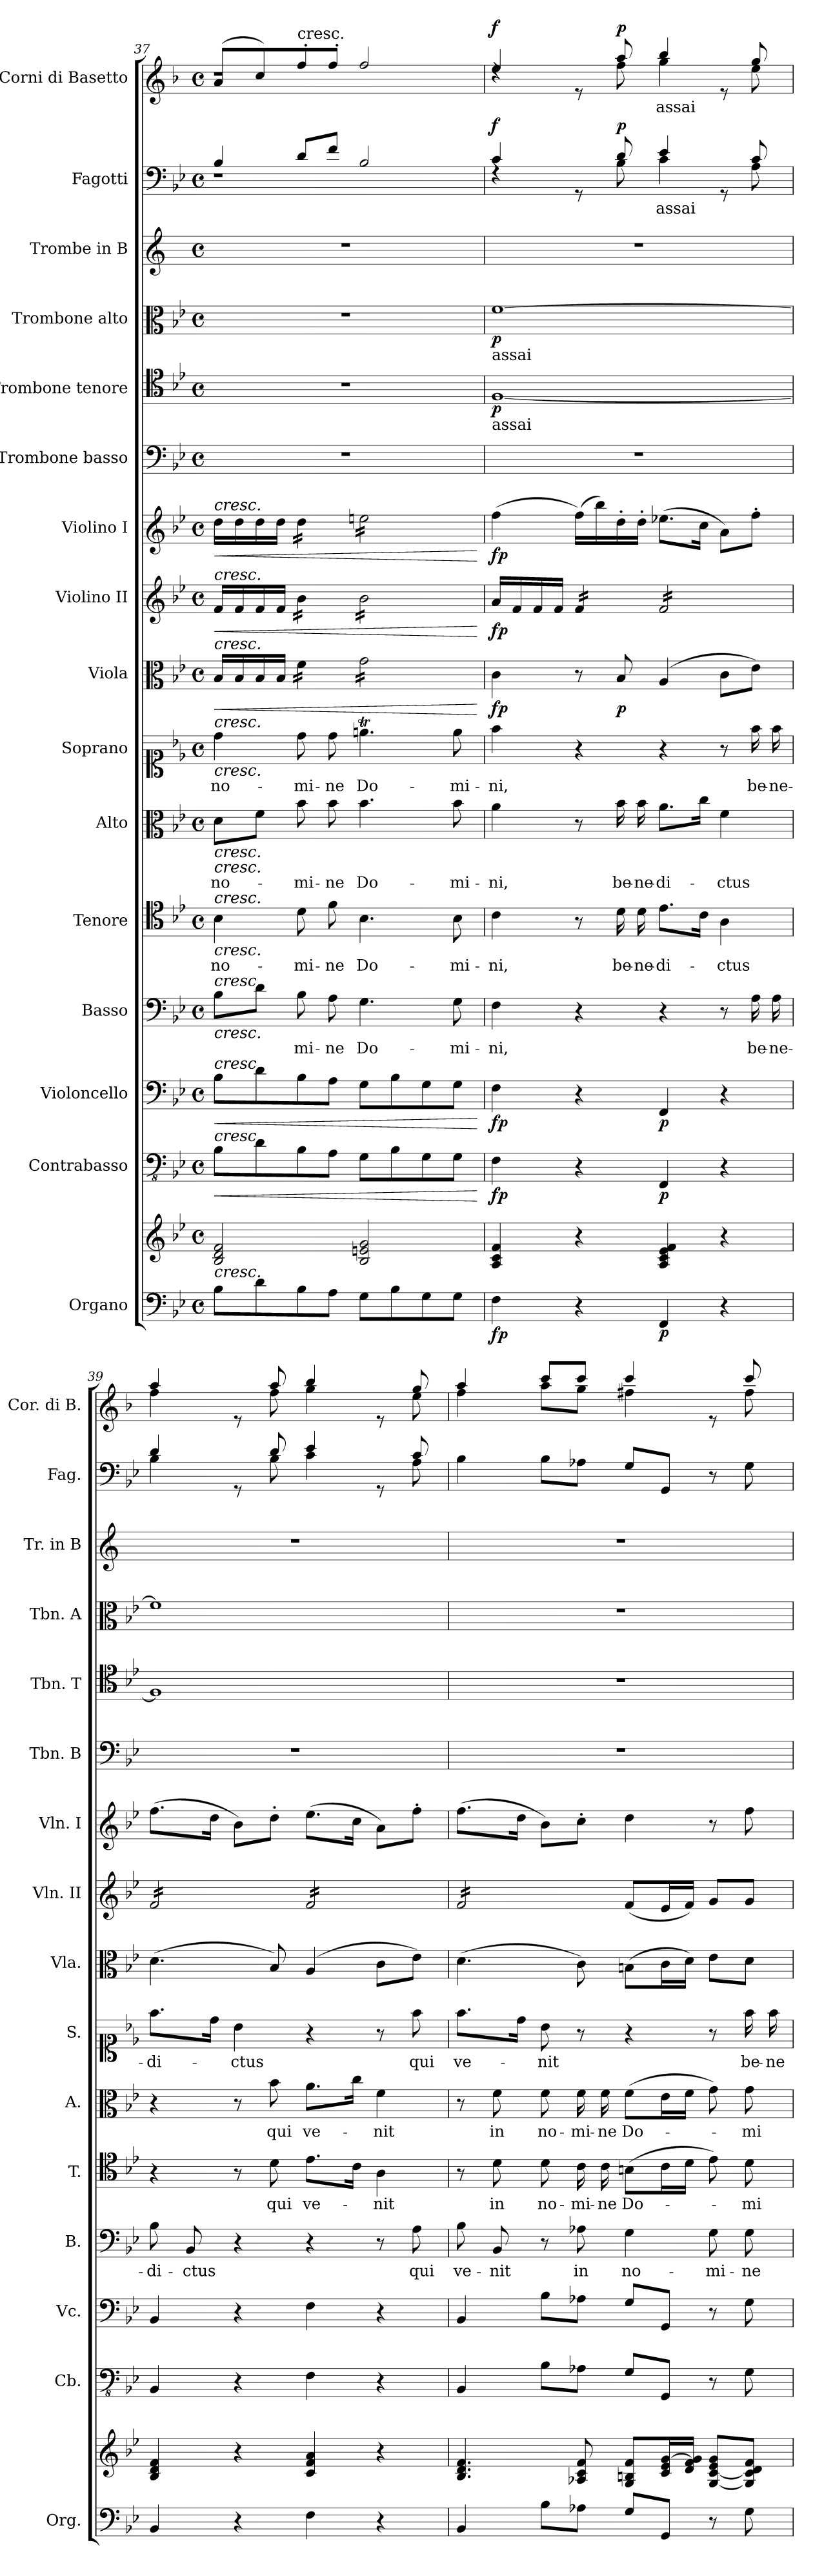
**kern	**kern	**dynam	**kern	**dynam	**kern	**dynam	**kern	**text	**dynam	**kern	**text	**dynam	**kern	**text	**dynam	**kern	**text	**dynam	**kern	**dynam	**kern	**dynam	**kern	**dynam	**kern	**kern	**dynam	**kern	**dynam	**kern	**kern	**text	**dynam	**kern	**text	**dynam
*part16	*part16	*part16	*part15	*part15	*part14	*part14	*part13	*part13	*part13	*part12	*part12	*part12	*part11	*part11	*part11	*part10	*part10	*part10	*part9	*part9	*part8	*part8	*part7	*part7	*part6	*part5	*part5	*part4	*part4	*part3	*part2	*part2	*part2	*part1	*part1	*part1
*staff17	*staff16	*staff16/17	*staff15	*staff15	*staff14	*staff14	*staff13	*staff13	*staff13	*staff12	*staff12	*staff12	*staff11	*staff11	*staff11	*staff10	*staff10	*staff10	*staff9	*staff9	*staff8	*staff8	*staff7	*staff7	*staff6	*staff5	*staff5	*staff4	*staff4	*staff3	*staff2	*staff2	*staff2	*staff1	*staff1	*staff1
*I"Organo	*	*	*I"Contrabasso	*	*I"Violoncello	*	*I"Basso	*	*	*I"Tenore	*	*	*I"Alto	*	*	*I"Soprano	*	*	*I"Viola	*	*I"Violino II	*	*I"Violino I	*	*I"Trombone basso	*I"Trombone tenore	*	*I"Trombone alto	*	*I"Trombe in B	*I"Fagotti	*	*	*I"Corni di Basetto	*	*
*I'Org.	*	*	*I'Cb.	*	*I'Vc.	*	*I'B.	*	*	*I'T.	*	*	*I'A.	*	*	*I'S.	*	*	*I'Vla.	*	*I'Vln. II	*	*I'Vln. I	*	*I'Tbn. B	*I'Tbn. T	*	*I'Tbn. A	*	*I'Tr. in B	*I'Fag.	*	*	*I'Cor. di B.	*	*
*clefF4	*clefG2	*	*clefFv4	*	*clefF4	*	*clefF4	*	*	*clefC4	*	*	*clefC3	*	*	*clefC1	*	*	*clefC3	*	*clefG2	*	*clefG2	*	*clefF4	*clefC4	*	*clefC3	*	*clefG2	*clefF4	*	*	*clefG2	*	*
*	*	*	*	*	*	*	*	*	*	*	*	*	*	*	*	*	*	*	*	*	*	*	*	*	*	*	*	*	*	*ITrd1c2	*	*	*	*ITrd4c7	*	*
*k[b-e-]	*k[b-e-]	*	*k[b-e-]	*	*k[b-e-]	*	*k[b-e-]	*	*	*k[b-e-]	*	*	*k[b-e-]	*	*	*k[b-e-]	*	*	*k[b-e-]	*	*k[b-e-]	*	*k[b-e-]	*	*k[b-e-]	*k[b-e-]	*	*k[b-e-]	*	*k[b-e-]	*k[b-e-]	*	*	*k[b-e-]	*	*
*M4/4	*M4/4	*	*M4/4	*	*M4/4	*	*M4/4	*	*	*M4/4	*	*	*M4/4	*	*	*M4/4	*	*	*M4/4	*	*M4/4	*	*M4/4	*	*M4/4	*M4/4	*	*M4/4	*	*M4/4	*M4/4	*	*	*M4/4	*	*
*met(c)	*met(c)	*	*met(c)	*	*met(c)	*	*met(c)	*	*	*met(c)	*	*	*met(c)	*	*	*met(c)	*	*	*met(c)	*	*met(c)	*	*met(c)	*	*met(c)	*met(c)	*	*met(c)	*	*met(c)	*met(c)	*	*	*met(c)	*	*
=37	=37	=37	=37	=37	=37	=37	=37	=37	=37	=37	=37	=37	=37	=37	=37	=37	=37	=37	=37	=37	=37	=37	=37	=37	=37	=37	=37	=37	=37	=37	=37	=37	=37	=37	=37	=37
!	!	!	!	!	!	!	!	!	!	!	!	!	!	!	!	!	!	!	!	!	!	!	!	!	!	!	!	!	!	!	!	!	!	!LO:TX:a:i:t=cresc.	!	!
!	!	!	!	!	!	!	!	!	!	!	!	!	!	!	!	!	!	!	!	!	!	!	!	!	!	!	!	!	!	!	!LO:TX:a:i:t=cresc.	!	!	!	!	!
!	!	!	!	!	!	!	!	!	!	!	!	!	!	!	!	!	!	!	!	!	!	!	!LO:TX:a:i:t=cresc.	!	!	!	!	!	!	!	!	!	!	!	!	!
!	!	!	!	!	!	!	!	!	!	!	!	!	!	!	!	!	!	!	!	!	!LO:TX:a:i:t=cresc.	!	!	!	!	!	!	!	!	!	!	!	!	!	!	!
!	!	!	!	!	!	!	!	!	!	!	!	!	!	!	!	!	!	!	!LO:TX:a:i:t=cresc.	!	!	!	!	!	!	!	!	!	!	!	!	!	!	!	!	!
!	!	!	!	!	!	!	!	!	!	!	!	!	!	!	!	!LO:TX:a:i:t=cresc.	!	!	!	!	!	!	!	!	!	!	!	!	!	!	!	!	!	!	!	!
!	!	!	!	!	!	!	!	!	!	!	!	!	!LO:TX:b:i:t=cresc.	!	!	!	!	!	!	!	!	!	!	!	!	!	!	!	!	!	!	!	!	!	!	!
!	!	!	!	!	!	!	!	!	!	!LO:TX:a:i:t=cresc.	!	!	!	!	!	!	!	!	!	!	!	!	!	!	!	!	!	!	!	!	!	!	!	!	!	!
!	!	!	!	!	!	!	!LO:TX:a:i:t=cresc.	!	!	!	!	!	!	!	!	!	!	!	!	!	!	!	!	!	!	!	!	!	!	!	!	!	!	!	!	!
!	!	!	!	!	!LO:TX:a:i:t=cresc.	!	!	!	!	!	!	!	!	!	!	!	!	!	!	!	!	!	!	!	!	!	!	!	!	!	!	!	!	!	!	!
!	!	!	!LO:TX:a:i:t=cresc.	!	!	!	!	!	!	!	!	!	!	!	!	!	!	!	!	!	!	!	!	!	!	!	!	!	!	!	!	!	!	!	!	!
!	!LO:TX:b:i:t=cresc.	!	!	!	!	!	!	!	!	!	!	!	!	!	!	!	!	!	!	!	!	!	!	!	!	!	!	!	!	!	!	!	!	!	!	!
!	!	!	!	!LO:HP:b	!	!LO:HP:b	!	!	!LO:HP:b	!	!LO:LY:b	!LO:HP:b	!	!LO:LY:b	!LO:HP:b	!	!LO:LY:b	!LO:HP:b	!	!LO:HP:b	!	!LO:HP:b	!	!LO:HP:b	!	!	!	!	!	!	!	!	!LO:HP:b	!	!	!LO:HP:b
*	*	*	*	*	*	*	*	*	*	*	*	*	*	*	*	*	*	*	*	*	*	*	*	*	*	*	*	*	*	*	*^	*	*	*^	*	*
8B-\L	2B-/ 2d/ 2f/	.	8BB-\L	<	8B-\L	<	8B-\L	.	<	4B-\	no-	<	8d\L	no-	<	4dd\	no-	<	16B-/LL	<	16f/LL	<	16dd\LL	<	1r	1r	.	1r	.	1r	4B-/	1rF	.	<	(>8d/L	1rdd	.	<
.	.	.	.	.	.	.	.	.	.	.	.	.	.	.	.	.	.	.	16B-/	.	16f/	.	16dd\	.	.	.	.	.	.	.	.	.	.	.	.	.	.	.
8d\	.	.	8D\	.	8d\	.	8d\J	.	.	.	.	.	8f\J	.	.	.	.	.	16B-/	.	16f/	.	16dd\	.	.	.	.	.	.	.	.	.	.	.	8f/)	.	.	.
.	.	.	.	.	.	.	.	.	.	.	.	.	.	.	.	.	.	.	16B-/JJ	.	16f/JJ	.	16dd\JJ	.	.	.	.	.	.	.	.	.	.	.	.	.	.	.
!	!	!	!	!	!	!	!	!	!	!	!	!	!	!	!	!	!	!	!	!	!	!	!	!	!	!	!	!	!	!	!	!	!	!	!LO:TX:a:t=cresc.	!	!	!
!	!	!	!	!	!	!	!	!LO:LY:b	!	!	!LO:LY:b	!	!	!LO:LY:b	!	!	!LO:LY:b	!	!	!	!	!	!	!	!	!	!	!	!	!	!	!	!	!	!	!	!	!
*	*	*	*	*	*	*	*	*	*	*	*	*	*	*	*	*	*	*	*tremolo	*	*	*	*	*	*	*	*	*	*	*	*	*	*	*	*	*	*	*
*	*	*	*	*	*	*	*	*	*	*	*	*	*	*	*	*	*	*	*	*	*tremolo	*	*	*	*	*	*	*	*	*	*	*	*	*	*	*	*	*
*	*	*	*	*	*	*	*	*	*	*	*	*	*	*	*	*	*	*	*	*	*	*	*tremolo	*	*	*	*	*	*	*	*	*	*	*	*	*	*	*
8B-\	.	.	8BB-\	.	8B-\	.	8B-\	-mi-	.	8d\	-mi-	.	8b-\	-mi-	.	8dd\	-mi-	.	16f\LL	.	16b-\LL	.	16dd\LL	.	.	.	.	.	.	.	8d/L	.	.	.	8b-'/	.	.	.
.	.	.	.	.	.	.	.	.	.	.	.	.	.	.	.	.	.	.	16f\	.	16b-\	.	16dd\	.	.	.	.	.	.	.	.	.	.	.	.	.	.	.
!	!	!	!	!	!	!	!	!LO:LY:b	!	!	!LO:LY:b	!	!	!LO:LY:b	!	!	!LO:LY:b	!	!	!	!	!	!	!	!	!	!	!	!	!	!	!	!	!	!	!	!	!
8A\J	.	.	8AA\J	.	8A\J	.	8A\	-ne	.	8f\	-ne	.	8b-\	-ne	.	8dd\	-ne	.	16f\	.	16b-\	.	16dd\	.	.	.	.	.	.	.	8f/J	.	.	.	8b-'/J	.	.	.
.	.	.	.	.	.	.	.	.	.	.	.	.	.	.	.	.	.	.	16f\JJ	.	16b-\JJ	.	16dd\JJ	.	.	.	.	.	.	.	.	.	.	.	.	.	.	.
!	!	!	!	!	!	!	!	!LO:LY:b	!LO:DY:a	!	!LO:LY:b	!LO:DY:a	!	!LO:LY:b	!LO:DY:a	!	!LO:LY:b	!LO:DY:a	!	!	!	!	!	!	!	!	!	!	!	!	!	!	!	!	!	!	!	!
8G\L	2B-/ 2en/ 2g/	.	8GG\L	.	8G\L	.	4.G\	Do-	other-dynamics	4.B-\	Do-	other-dynamics	4.b-\	Do-	other-dynamics	4.eent\	Do-	other-dynamics	16g\LL	.	16b-\LL	.	16een\LL	.	.	.	.	.	.	.	2B-/	.	.	.	2b-/	.	.	.
.	.	.	.	.	.	.	.	.	.	.	.	.	.	.	.	.	.	.	16g\	.	16b-\	.	16een\	.	.	.	.	.	.	.	.	.	.	.	.	.	.	.
8B-\	.	.	8BB-\	.	8B-\	.	.	.	.	.	.	.	.	.	.	.	.	.	16g\	.	16b-\	.	16een\	.	.	.	.	.	.	.	.	.	.	.	.	.	.	.
.	.	.	.	.	.	.	.	.	.	.	.	.	.	.	.	.	.	.	16g\	.	16b-\	.	16een\	.	.	.	.	.	.	.	.	.	.	.	.	.	.	.
8G\	.	.	8GG\	.	8G\	.	.	.	.	.	.	.	.	.	.	.	.	.	16g\	.	16b-\	.	16een\	.	.	.	.	.	.	.	.	.	.	.	.	.	.	.
.	.	.	.	.	.	.	.	.	.	.	.	.	.	.	.	.	.	.	16g\	.	16b-\	.	16een\	.	.	.	.	.	.	.	.	.	.	.	.	.	.	.
!	!	!	!	!	!	!	!	!LO:LY:b	!	!	!LO:LY:b	!	!	!LO:LY:b	!	!	!LO:LY:b	!	!	!	!	!	!	!	!	!	!	!	!	!	!	!	!	!	!	!	!	!
8G\J	.	.	8GG\J	.	8G\J	.	8G\	-mi-	.	8B-\	-mi-	.	8b-\	-mi-	.	8ee\	-mi-	.	16g\	.	16b-\	.	16een\	.	.	.	.	.	.	.	.	.	.	.	.	.	.	.
.	.	.	.	.	.	.	.	.	.	.	.	.	.	.	.	.	.	.	16g\JJ	.	16b-\JJ	.	16een\JJ	.	.	.	.	.	.	.	.	.	.	.	.	.	.	.
*	*	*	*	*	*	*	*	*	*	*	*	*	*	*	*	*	*	*	*	*	*	*	*Xtremolo	*	*	*	*	*	*	*	*	*	*	*	*	*	*	*
*	*	*	*	*	*	*	*	*	*	*	*	*	*	*	*	*	*	*	*	*	*Xtremolo	*	*	*	*	*	*	*	*	*	*	*	*	*	*	*	*	*
*	*	*	*	*	*	*	*	*	*	*	*	*	*	*	*	*	*	*	*Xtremolo	*	*	*	*	*	*	*	*	*	*	*	*	*	*	*	*	*	*	*
*	*	*	*	*	*	*	*	*	*	*	*	*	*	*	*	*	*	*	*	*	*	*	*	*	*	*	*	*	*	*	*v	*v	*	*	*	*	*	*
*	*	*	*	*	*	*	*	*	*	*	*	*	*	*	*	*	*	*	*	*	*	*	*	*	*	*	*	*	*	*	*	*	*	*v	*v	*	*
.	.	.	.	[	.	[	.	.	[	.	.	[	.	.	[	.	.	[	.	[	.	[	.	[	.	.	.	.	.	.	.	.	[	.	.	[
=38	=38	=38	=38	=38	=38	=38	=38	=38	=38	=38	=38	=38	=38	=38	=38	=38	=38	=38	=38	=38	=38	=38	=38	=38	=38	=38	=38	=38	=38	=38	=38	=38	=38	=38	=38	=38
!	!	!	!	!	!	!	!	!	!	!	!	!	!	!	!	!	!	!	!	!	!	!	!	!	!	!	!	!LO:TX:b:t=assai	!	!	!	!	!	!	!	!
!	!	!	!	!	!	!	!	!	!	!	!	!	!	!	!	!	!	!	!	!	!	!	!	!	!	!LO:TX:b:t=assai	!	!	!	!	!	!	!	!	!	!
!	!	!LO:DY:b=2	!	!LO:DY:b	!	!LO:DY:b	!	!LO:LY:b	!	!	!LO:LY:b	!	!	!LO:LY:b	!	!	!LO:LY:b	!	!	!LO:DY:b	!	!LO:DY:b	!	!LO:DY:b	!	!	!LO:DY:b	!	!LO:DY:b	!	!	!	!LO:DY:b	!	!	!LO:DY:b
*	*	*	*	*	*	*	*	*	*	*	*	*	*	*	*	*	*	*	*	*	*	*	*	*	*	*	*	*	*	*	*^	*	*	*^	*	*
4F\	4A/ 4c/ 4f/	fp	4FF\	fp	4F\	fp	4F\	-ni,	.	4c\	-ni,	.	4a\	-ni,	.	4ff\	-ni,	.	4c\	fp	16a/LL	fp	(>4ff\	fp	1r	[1F	p	[1f	p	1r	4c/	4rF	.	f	4a/	4rdd	.	f
!	!	!	!	!	!	!	!	!	!	!	!	!	!	!	!	!	!	!	!	!	!	!LO:DY:a	!	!	!	!	!	!	!	!	!	!	!	!	!	!	!	!
.	.	.	.	.	.	.	.	.	.	.	.	.	.	.	.	.	.	.	.	.	16f/	other-dynamics	.	.	.	.	.	.	.	.	.	.	.	.	.	.	.	.
.	.	.	.	.	.	.	.	.	.	.	.	.	.	.	.	.	.	.	.	.	16f/	.	.	.	.	.	.	.	.	.	.	.	.	.	.	.	.	.
.	.	.	.	.	.	.	.	.	.	.	.	.	.	.	.	.	.	.	.	.	16f/JJ	.	.	.	.	.	.	.	.	.	.	.	.	.	.	.	.	.
!	!	!	!	!	!	!	!	!	!	!	!	!LO:DY:a	!	!	!LO:DY:a	!	!	!	!	!	!	!	!	!LO:DY:b	!	!	!	!	!	!	!	!	!	!	!	!	!	!
*	*	*	*	*	*	*	*	*	*	*	*	*	*	*	*	*	*	*	*	*	*tremolo	*	*	*	*	*	*	*	*	*	*	*	*	*	*	*	*	*
4r	4r	.	4r	.	4r	.	4r	.	.	8r	.	other-dynamics	8r	.	other-dynamics	4r	.	.	8r	.	16f/LL	.	(>16ff\LL)	other-dynamics	.	.	.	.	.	.	8rGG	8ryy	.	.	8re	8ryy	.	.
.	.	.	.	.	.	.	.	.	.	.	.	.	.	.	.	.	.	.	.	.	16f/	.	16bb-\)	.	.	.	.	.	.	.	.	.	.	.	.	.	.	.
!	!	!	!	!	!	!	!	!	!	!	!LO:LY:b	!	!	!LO:LY:b	!	!	!	!	!	!LO:DY:b	!	!	!	!	!	!	!	!	!	!	!	!	!	!LO:DY:b	!	!	!	!LO:DY:b
.	.	.	.	.	.	.	.	.	.	16d\	be-	.	16b-\	be-	.	.	.	.	8B-/	p	16f/	.	16dd'\	.	.	.	.	.	.	.	8d/	8B-\	.	p	8dd/	8b-\	.	p
!	!	!	!	!	!	!	!	!	!	!	!LO:LY:b	!	!	!LO:LY:b	!	!	!	!	!	!	!	!	!	!	!	!	!	!	!	!	!	!	!	!	!	!	!	!
.	.	.	.	.	.	.	.	.	.	16d\	-ne-	.	16b-\	-ne-	.	.	.	.	.	.	16f/JJ	.	16dd'\JJ	.	.	.	.	.	.	.	.	.	.	.	.	.	.	.
!	!	!LO:DY:b=2	!	!LO:DY:b	!	!LO:DY:b	!	!	!	!	!LO:LY:b	!	!	!LO:LY:b	!	!	!	!	!	!	!	!	!	!	!	!	!	!	!	!	!	!	!LO:LY:b	!	!	!	!LO:LY:b	!
4FF/	4A/ 4c/ 4e-/ 4f/	p	4FFF/	p	4FF/	p	4r	.	.	8.e-\L	-di-	.	8.a\L	-di-	.	4r	.	.	(>4A/	.	16f/LL	.	(>8.ee-X\L	.	.	.	.	.	.	.	4e-/	4c\	assai	.	4ee-/	4cc\	assai	.
.	.	.	.	.	.	.	.	.	.	.	.	.	.	.	.	.	.	.	.	.	16f/	.	.	.	.	.	.	.	.	.	.	.	.	.	.	.	.	.
.	.	.	.	.	.	.	.	.	.	.	.	.	.	.	.	.	.	.	.	.	16f/	.	.	.	.	.	.	.	.	.	.	.	.	.	.	.	.	.
.	.	.	.	.	.	.	.	.	.	16c\Jk	.	.	16cc\Jk	.	.	.	.	.	.	.	16f/	.	16cc\Jk	.	.	.	.	.	.	.	.	.	.	.	.	.	.	.
!	!	!	!	!	!	!	!	!	!LO:DY:a	!	!LO:LY:b	!	!	!LO:LY:b	!	!	!	!LO:DY:a	!	!	!	!	!	!	!	!	!	!	!	!	!	!	!	!	!	!	!	!
4r	4r	.	4r	.	4r	.	8r	.	other-dynamics	4A\	-ctus	.	4f\	-ctus	.	8r	.	other-dynamics	8c\L	.	16f/	.	8a\L)	.	.	.	.	.	.	.	8rGG	8ryy	.	.	8re	8ryy	.	.
.	.	.	.	.	.	.	.	.	.	.	.	.	.	.	.	.	.	.	.	.	16f/	.	.	.	.	.	.	.	.	.	.	.	.	.	.	.	.	.
!	!	!	!	!	!	!	!	!LO:LY:b	!	!	!	!	!	!	!	!	!LO:LY:b	!	!	!	!	!	!	!	!	!	!	!	!	!	!	!	!	!	!	!	!	!
.	.	.	.	.	.	.	16A\	be-	.	.	.	.	.	.	.	16ff\	be-	.	8e-\J)	.	16f/	.	8ff'\J	.	.	.	.	.	.	.	8c/	8A\	.	.	8cc/	8a\	.	.
!	!	!	!	!	!	!	!	!LO:LY:b	!	!	!	!	!	!	!	!	!LO:LY:b	!	!	!	!	!	!	!	!	!	!	!	!	!	!	!	!	!	!	!	!	!
.	.	.	.	.	.	.	16A\	-ne-	.	.	.	.	.	.	.	16ff\	-ne-	.	.	.	16f/JJ	.	.	.	.	.	.	.	.	.	.	.	.	.	.	.	.	.
=39	=39	=39	=39	=39	=39	=39	=39	=39	=39	=39	=39	=39	=39	=39	=39	=39	=39	=39	=39	=39	=39	=39	=39	=39	=39	=39	=39	=39	=39	=39	=39	=39	=39	=39	=39	=39	=39	=39
!	!	!	!	!	!	!	!	!LO:LY:b	!	!	!	!	!	!	!	!	!LO:LY:b	!	!	!	!	!	!	!	!	!	!	!	!	!	!	!	!	!	!	!	!	!
4BB-/	4B-/ 4d/ 4f/	.	4BBB-/	.	4BB-/	.	8B-\	-di-	.	4r	.	.	4r	.	.	8.ff\L	-di-	.	(>4.d\	.	16f/LL	.	(>8.ff\L	.	1r	1F]	.	1f]	.	1r	4d/	4B-\	.	.	4dd/	4b-\	.	.
.	.	.	.	.	.	.	.	.	.	.	.	.	.	.	.	.	.	.	.	.	16f/	.	.	.	.	.	.	.	.	.	.	.	.	.	.	.	.	.
!	!	!	!	!	!	!	!	!LO:LY:b	!	!	!	!	!	!	!	!	!	!	!	!	!	!	!	!	!	!	!	!	!	!	!	!	!	!	!	!	!	!
.	.	.	.	.	.	.	8BB-/	ctus	.	.	.	.	.	.	.	.	.	.	.	.	16f/	.	.	.	.	.	.	.	.	.	.	.	.	.	.	.	.	.
.	.	.	.	.	.	.	.	.	.	.	.	.	.	.	.	16dd\Jk	.	.	.	.	16f/	.	16dd\Jk	.	.	.	.	.	.	.	.	.	.	.	.	.	.	.
!	!	!	!	!	!	!	!	!	!	!	!	!	!	!	!	!	!LO:LY:b	!	!	!	!	!	!	!	!	!	!	!	!	!	!	!	!	!	!	!	!	!
4r	4r	.	4r	.	4r	.	4r	.	.	8r	.	.	8r	.	.	4b-\	-ctus	.	.	.	16f/	.	8b-\L)	.	.	.	.	.	.	.	8rGG	8ryy	.	.	8re	8ryy	.	.
.	.	.	.	.	.	.	.	.	.	.	.	.	.	.	.	.	.	.	.	.	16f/	.	.	.	.	.	.	.	.	.	.	.	.	.	.	.	.	.
!	!	!	!	!	!	!	!	!	!	!	!LO:LY:b	!	!	!LO:LY:b	!	!	!	!	!	!	!	!	!	!	!	!	!	!	!	!	!	!	!	!	!	!	!	!
.	.	.	.	.	.	.	.	.	.	8d\	qui	.	8b-\	qui	.	.	.	.	8B-/)	.	16f/	.	8dd'\J	.	.	.	.	.	.	.	8d/	8B-\	.	.	8dd/	8b-\	.	.
.	.	.	.	.	.	.	.	.	.	.	.	.	.	.	.	.	.	.	.	.	16f/JJ	.	.	.	.	.	.	.	.	.	.	.	.	.	.	.	.	.
!	!	!	!	!	!	!	!	!	!	!	!LO:LY:b	!	!	!LO:LY:b	!	!	!	!	!	!	!	!	!	!	!	!	!	!	!	!	!	!	!	!	!	!	!	!
4F\	4c/ 4f/ 4a/	.	4FF\	.	4F\	.	4r	.	.	8.e-\L	ve-	.	8.a\L	ve-	.	4r	.	.	(>4A/	.	16f/LL	.	(>8.ee-\L	.	.	.	.	.	.	.	4e-/	4c\	.	.	4ee-/	4cc\	.	.
.	.	.	.	.	.	.	.	.	.	.	.	.	.	.	.	.	.	.	.	.	16f/	.	.	.	.	.	.	.	.	.	.	.	.	.	.	.	.	.
.	.	.	.	.	.	.	.	.	.	.	.	.	.	.	.	.	.	.	.	.	16f/	.	.	.	.	.	.	.	.	.	.	.	.	.	.	.	.	.
.	.	.	.	.	.	.	.	.	.	16c\Jk	.	.	16cc\Jk	.	.	.	.	.	.	.	16f/	.	16cc\Jk	.	.	.	.	.	.	.	.	.	.	.	.	.	.	.
!	!	!	!	!	!	!	!	!	!	!	!LO:LY:b	!	!	!LO:LY:b	!	!	!	!	!	!	!	!	!	!	!	!	!	!	!	!	!	!	!	!	!	!	!	!
4r	4r	.	4r	.	4r	.	8r	.	.	4A\	-nit	.	4f\	-nit	.	8r	.	.	8c\L	.	16f/	.	8a\L)	.	.	.	.	.	.	.	8rGG	8ryy	.	.	8re	8ryy	.	.
.	.	.	.	.	.	.	.	.	.	.	.	.	.	.	.	.	.	.	.	.	16f/	.	.	.	.	.	.	.	.	.	.	.	.	.	.	.	.	.
!	!	!	!	!	!	!	!	!LO:LY:b	!	!	!	!	!	!	!	!	!LO:LY:b	!	!	!	!	!	!	!	!	!	!	!	!	!	!	!	!	!	!	!	!	!
.	.	.	.	.	.	.	8A\	qui	.	.	.	.	.	.	.	8ff\	qui	.	8e-\J)	.	16f/	.	8ff'\J	.	.	.	.	.	.	.	8c/	8A\	.	.	8cc/	8a\	.	.
.	.	.	.	.	.	.	.	.	.	.	.	.	.	.	.	.	.	.	.	.	16f/JJ	.	.	.	.	.	.	.	.	.	.	.	.	.	.	.	.	.
!!LO:PB:g=z	!!
=40	=40	=40	=40	=40	=40	=40	=40	=40	=40	=40	=40	=40	=40	=40	=40	=40	=40	=40	=40	=40	=40	=40	=40	=40	=40	=40	=40	=40	=40	=40	=40	=40	=40	=40	=40	=40	=40	=40
!	!	!	!	!	!	!	!	!	!	!	!	!	!	!	!	!	!	!	!	!	!	!	!	!	!	!	!	!	!	!	!LO:TX:a:t=zu. 2	!	!	!	!	!	!	!
!	!	!	!	!	!	!	!	!LO:LY:b	!	!	!	!	!	!	!	!	!LO:LY:b	!	!	!	!	!	!	!	!	!	!	!	!	!	!	!	!	!	!	!	!	!
*	*	*	*	*	*	*	*	*	*	*	*	*	*	*	*	*	*	*	*	*	*	*	*	*	*	*	*	*	*	*	*v	*v	*	*	*	*	*	*
4BB-/	4.B-/ 4.d/ 4.f/	.	4BBB-/	.	4BB-/	.	8B-\	ve-	.	8r	.	.	8r	.	.	8.ff\L	ve-	.	(>4.d\	.	16f/LL	.	(>8.ff\L	.	1r	1r	.	1r	.	1r	4B-\	.	.	4dd/	4b-\	.	.
.	.	.	.	.	.	.	.	.	.	.	.	.	.	.	.	.	.	.	.	.	16f/	.	.	.	.	.	.	.	.	.	.	.	.	.	.	.	.
!	!	!	!	!	!	!	!	!LO:LY:b	!	!	!LO:LY:b	!	!	!LO:LY:b	!	!	!	!	!	!	!	!	!	!	!	!	!	!	!	!	!	!	!	!	!	!	!
.	.	.	.	.	.	.	8BB-/	-nit	.	8d\	in	.	8f\	in	.	.	.	.	.	.	16f/	.	.	.	.	.	.	.	.	.	.	.	.	.	.	.	.
.	.	.	.	.	.	.	.	.	.	.	.	.	.	.	.	16dd\Jk	.	.	.	.	16f/	.	16dd\Jk	.	.	.	.	.	.	.	.	.	.	.	.	.	.
!	!	!	!	!	!	!	!	!	!	!	!LO:LY:b	!	!	!LO:LY:b	!	!	!LO:LY:b	!	!	!	!	!	!	!	!	!	!	!	!	!	!	!	!	!	!	!	!
8B-\L	.	.	8BB-\L	.	8B-\L	.	8r	.	.	8d\	no-	.	8f\	no-	.	8b-\	-nit	.	.	.	16f/	.	8b-\L)	.	.	.	.	.	.	.	8B-\L	.	.	8ff/L	8dd\L	.	.
.	.	.	.	.	.	.	.	.	.	.	.	.	.	.	.	.	.	.	.	.	16f/	.	.	.	.	.	.	.	.	.	.	.	.	.	.	.	.
!	!	!	!	!	!	!	!	!LO:LY:b	!	!	!LO:LY:b	!	!	!LO:LY:b	!	!	!	!	!	!	!	!	!	!	!	!	!	!	!	!	!	!	!	!	!	!	!
8A-X\J	8A-X/ 8c/ 8f/	.	8AA-X\J	.	8A-X\J	.	8A-X\	in	.	16c\	-mi-	.	16f\	-mi-	.	8r	.	.	8c\)	.	16f/	.	8cc'\J	.	.	.	.	.	.	.	8A-X\J	.	.	8ff/J	8cc\J	.	.
!	!	!	!	!	!	!	!	!	!	!	!LO:LY:b	!	!	!LO:LY:b	!	!	!	!	!	!	!	!	!	!	!	!	!	!	!	!	!	!	!	!	!	!	!
.	.	.	.	.	.	.	.	.	.	16c\	-ne	.	16f\	-ne	.	.	.	.	.	.	16f/JJ	.	.	.	.	.	.	.	.	.	.	.	.	.	.	.	.
*	*	*	*	*	*	*	*	*	*	*	*	*	*	*	*	*	*	*	*	*	*Xtremolo	*	*	*	*	*	*	*	*	*	*	*	*	*	*	*	*
!	!	!	!	!	!	!	!	!LO:LY:b	!	!	!LO:LY:b	!	!	!LO:LY:b	!	!	!	!	!	!	!	!	!	!	!	!	!	!	!	!	!	!	!	!	!	!	!
8G/L	8G/ 8Bn/ 8f/L	.	8GG/L	.	8G/L	.	4G\	no-	.	(>8Bn\L	Do-	.	(>8f\L	Do-	.	4r	.	.	(>8Bn\L	.	(<8f/L	.	4dd\	.	.	.	.	.	.	.	8G/L	.	.	4ff/	4bn\	.	.
8GG/J	16c/ 16e-/ [16g/L	.	8GGG/J	.	8GG/J	.	.	.	.	16c\L	.	.	16e-\L	.	.	.	.	.	16c\L	.	16e-/L	.	.	.	.	.	.	.	.	.	8GG/J	.	.	.	.	.	.
.	16d/ 16f/ 16g/]JJ	.	.	.	.	.	.	.	.	16d\JJ	.	.	16f\JJ	.	.	.	.	.	16d\JJ)	.	16f/JJ)	.	.	.	.	.	.	.	.	.	.	.	.	.	.	.	.
!	!	!	!	!	!	!	!	!LO:LY:b	!	!	!	!	!	!	!	!	!	!	!	!	!	!	!	!	!	!	!	!	!	!	!	!	!	!	!	!	!
8r	[8G/ [8c/ 8e-/ 8g/L	.	8r	.	8r	.	8G\	-mi-	.	8e-\)	.	.	8g\)	.	.	8r	.	.	8e-\L	.	8g/L	.	8r	.	.	.	.	.	.	.	8r	.	.	8re	8ryy	.	.
!	!	!	!	!	!	!	!	!LO:LY:b	!	!	!LO:LY:b	!	!	!LO:LY:b	!	!	!LO:LY:b	!	!	!	!	!	!	!	!	!	!	!	!	!	!	!	!	!	!	!	!
8G\	8G/] 8c/] 8d/ 8f/J	.	8GG\	.	8G\	.	8G\	-ne	.	8d\	-mi-	.	8g\	-mi-	.	16ff\	be-	.	8d\J	.	8g/J	.	8ff\	.	.	.	.	.	.	.	8G\	.	.	8ff/	8b\	.	.
!	!	!	!	!	!	!	!	!	!	!	!	!	!	!	!	!	!LO:LY:b	!	!	!	!	!	!	!	!	!	!	!	!	!	!	!	!	!	!	!	!
.	.	.	.	.	.	.	.	.	.	.	.	.	.	.	.	16ff\	-ne-	.	.	.	.	.	.	.	.	.	.	.	.	.	.	.	.	.	.	.	.
*	*	*	*	*	*	*	*	*	*	*	*	*	*	*	*	*	*	*	*	*	*	*	*	*	*	*	*	*	*	*	*	*	*	*v	*v	*	*
=	=	=	=	=	=	=	=	=	=	=	=	=	=	=	=	=	=	=	=	=	=	=	=	=	=	=	=	=	=	=	=	=	=	=	=	=
*-	*-	*-	*-	*-	*-	*-	*-	*-	*-	*-	*-	*-	*-	*-	*-	*-	*-	*-	*-	*-	*-	*-	*-	*-	*-	*-	*-	*-	*-	*-	*-	*-	*-	*-	*-	*-
